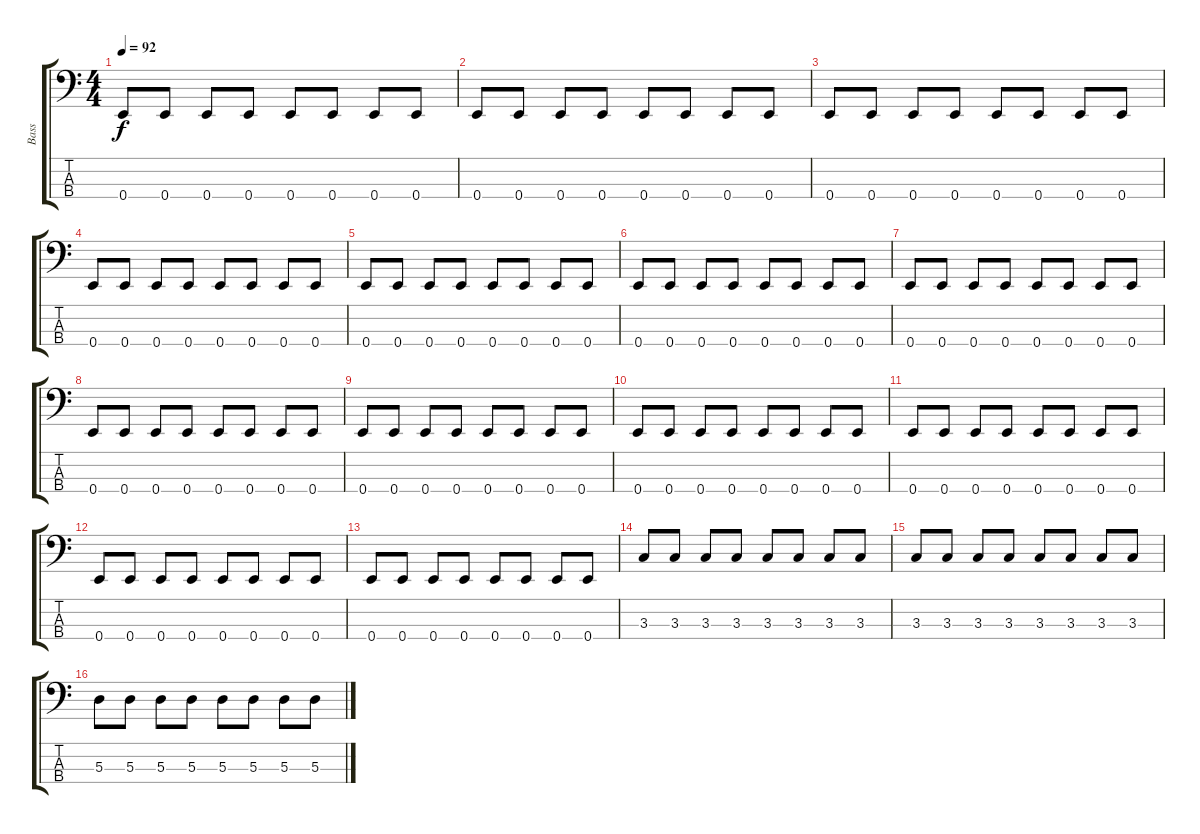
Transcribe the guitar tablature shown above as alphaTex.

\track ("Bass" "Bass") {instrument slapbass1}
\staff {score tabs}
\tuning (G2 D2 A1 E1) {hide}
\ts (4 4)
\tempo 92
\clef f4
\ks c
0.4.8{dy f} 0.4.8 0.4.8 0.4.8 0.4.8 0.4.8 0.4.8 0.4.8 |
0.4.8 0.4.8 0.4.8 0.4.8 0.4.8 0.4.8 0.4.8 0.4.8 |
0.4.8 0.4.8 0.4.8 0.4.8 0.4.8 0.4.8 0.4.8 0.4.8 |
0.4.8 0.4.8 0.4.8 0.4.8 0.4.8 0.4.8 0.4.8 0.4.8 |
0.4.8 0.4.8 0.4.8 0.4.8 0.4.8 0.4.8 0.4.8 0.4.8 |
0.4.8 0.4.8 0.4.8 0.4.8 0.4.8 0.4.8 0.4.8 0.4.8 |
0.4.8 0.4.8 0.4.8 0.4.8 0.4.8 0.4.8 0.4.8 0.4.8 |
0.4.8 0.4.8 0.4.8 0.4.8 0.4.8 0.4.8 0.4.8 0.4.8 |
0.4.8 0.4.8 0.4.8 0.4.8 0.4.8 0.4.8 0.4.8 0.4.8 |
0.4.8 0.4.8 0.4.8 0.4.8 0.4.8 0.4.8 0.4.8 0.4.8 |
0.4.8 0.4.8 0.4.8 0.4.8 0.4.8 0.4.8 0.4.8 0.4.8 |
0.4.8 0.4.8 0.4.8 0.4.8 0.4.8 0.4.8 0.4.8 0.4.8 |
0.4.8 0.4.8 0.4.8 0.4.8 0.4.8 0.4.8 0.4.8 0.4.8 |
3.3.8 3.3.8 3.3.8 3.3.8 3.3.8 3.3.8 3.3.8 3.3.8 |
3.3.8 3.3.8 3.3.8 3.3.8 3.3.8 3.3.8 3.3.8 3.3.8 |
5.3.8 5.3.8 5.3.8 5.3.8 5.3.8 5.3.8 5.3.8 5.3.8
